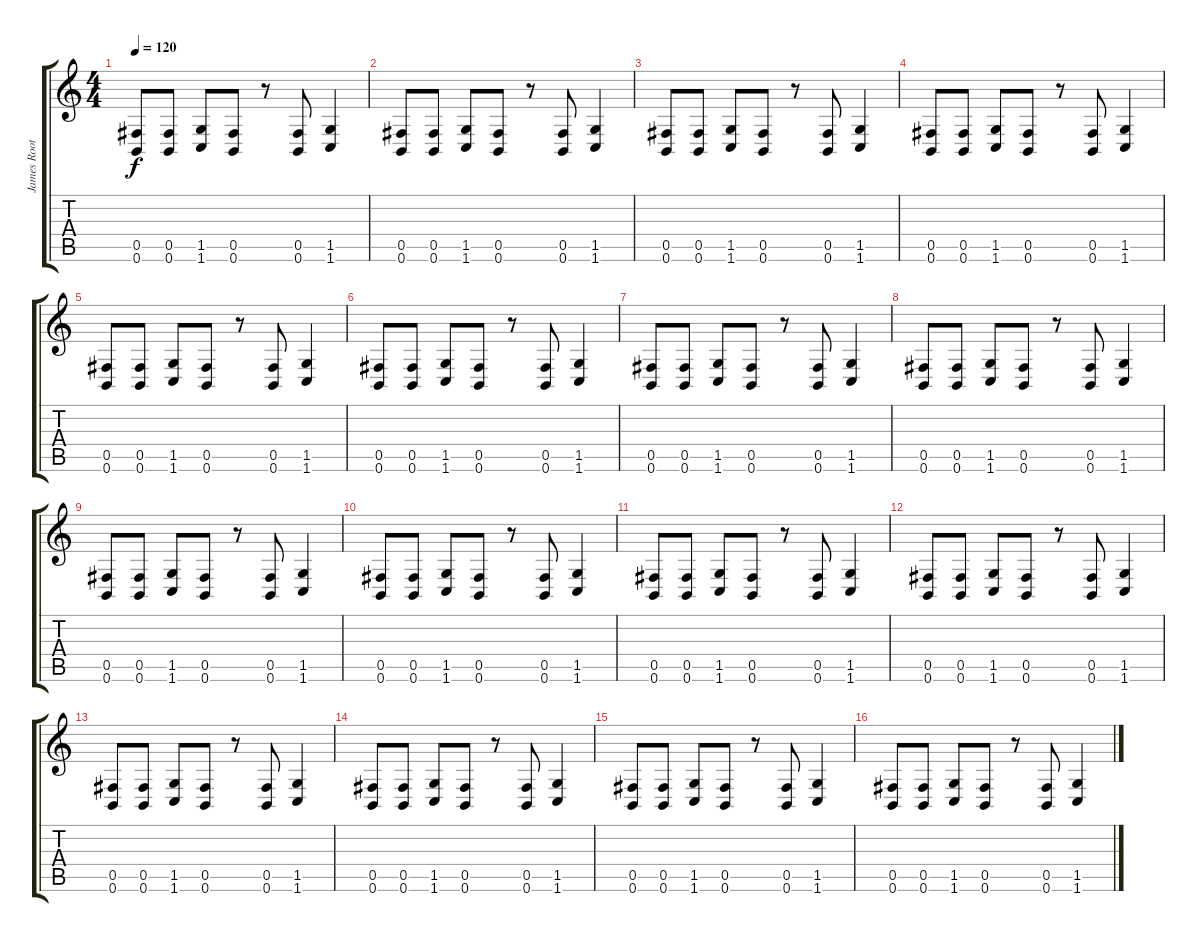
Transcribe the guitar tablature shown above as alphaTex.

\track ("James Root" "James Root") {instrument overdrivenguitar}
\staff {score tabs}
\tuning (Db4 Ab3 E3 B2 Gb2 B1) {hide}
\ts (4 4)
\tempo 120
\clef g2
\ks c
(0.5 0.6).8{dy f} (0.5 0.6).8 (1.5 1.6).8 (0.5 0.6).8 r.8 (0.5 0.6).8 (1.5 1.6).4 |
(0.5 0.6).8 (0.5 0.6).8 (1.5 1.6).8 (0.5 0.6).8 r.8 (0.5 0.6).8 (1.5 1.6).4 |
(0.5 0.6).8 (0.5 0.6).8 (1.5 1.6).8 (0.5 0.6).8 r.8 (0.5 0.6).8 (1.5 1.6).4 |
(0.5 0.6).8 (0.5 0.6).8 (1.5 1.6).8 (0.5 0.6).8 r.8 (0.5 0.6).8 (1.5 1.6).4 |
(0.5 0.6).8 (0.5 0.6).8 (1.5 1.6).8 (0.5 0.6).8 r.8 (0.5 0.6).8 (1.5 1.6).4 |
(0.5 0.6).8 (0.5 0.6).8 (1.5 1.6).8 (0.5 0.6).8 r.8 (0.5 0.6).8 (1.5 1.6).4 |
(0.5 0.6).8 (0.5 0.6).8 (1.5 1.6).8 (0.5 0.6).8 r.8 (0.5 0.6).8 (1.5 1.6).4 |
(0.5 0.6).8 (0.5 0.6).8 (1.5 1.6).8 (0.5 0.6).8 r.8 (0.5 0.6).8 (1.5 1.6).4 |
(0.5 0.6).8 (0.5 0.6).8 (1.5 1.6).8 (0.5 0.6).8 r.8 (0.5 0.6).8 (1.5 1.6).4 |
(0.5 0.6).8 (0.5 0.6).8 (1.5 1.6).8 (0.5 0.6).8 r.8 (0.5 0.6).8 (1.5 1.6).4 |
(0.5 0.6).8 (0.5 0.6).8 (1.5 1.6).8 (0.5 0.6).8 r.8 (0.5 0.6).8 (1.5 1.6).4 |
(0.5 0.6).8 (0.5 0.6).8 (1.5 1.6).8 (0.5 0.6).8 r.8 (0.5 0.6).8 (1.5 1.6).4 |
(0.5 0.6).8 (0.5 0.6).8 (1.5 1.6).8 (0.5 0.6).8 r.8 (0.5 0.6).8 (1.5 1.6).4 |
(0.5 0.6).8 (0.5 0.6).8 (1.5 1.6).8 (0.5 0.6).8 r.8 (0.5 0.6).8 (1.5 1.6).4 |
(0.5 0.6).8 (0.5 0.6).8 (1.5 1.6).8 (0.5 0.6).8 r.8 (0.5 0.6).8 (1.5 1.6).4 |
(0.5 0.6).8 (0.5 0.6).8 (1.5 1.6).8 (0.5 0.6).8 r.8 (0.5 0.6).8 (1.5 1.6).4
